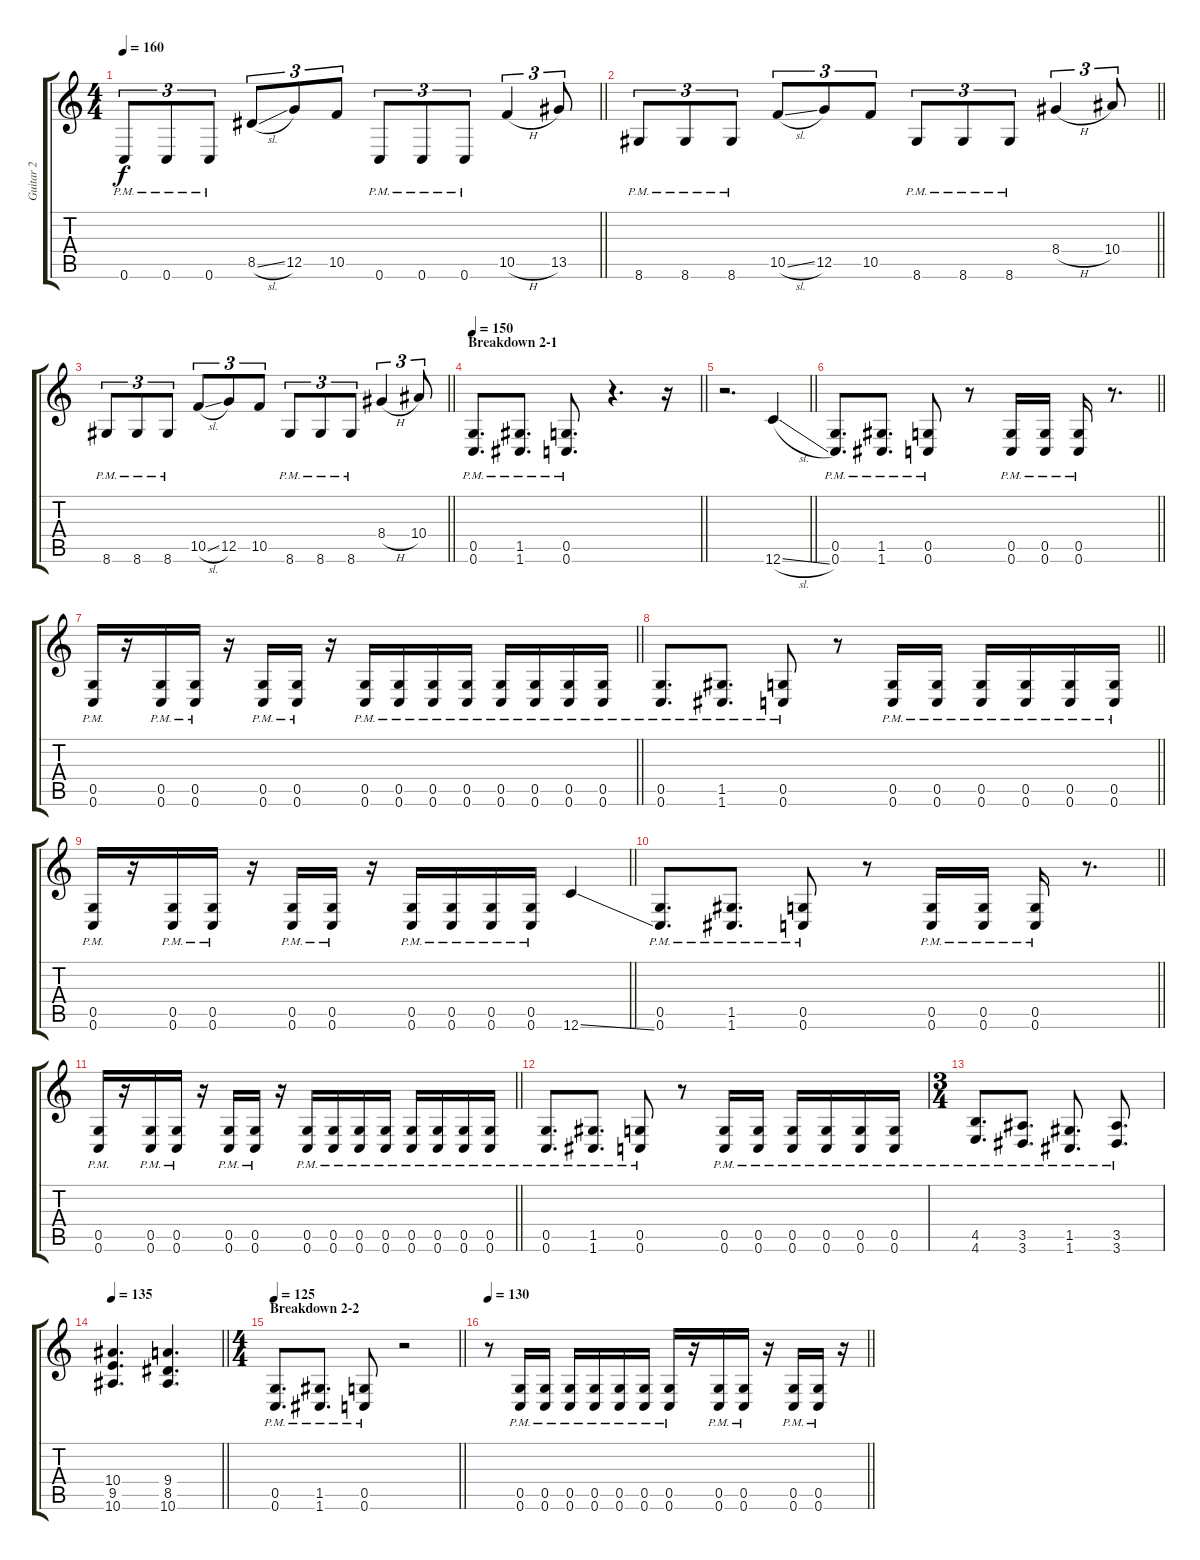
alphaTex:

\track ("Guitar 2" "Guitar 2") {instrument distortionguitar}
\staff {score tabs}
\tuning (D4 A3 F3 C3 G2 C2) {hide}
\ts (4 4)
\tempo 160
\clef g2
\barLineRight lightlight
\ks c
0.6{pm}.8{tu (3 2) dy f} 0.6{pm}.8{tu (3 2)} 0.6{pm}.8{tu (3 2)} 8.5{sl}.8{tu (3 2)} 12.5.8{tu (3 2)} 10.5.8{tu (3 2)} 0.6{pm}.8{tu (3 2)} 0.6{pm}.8{tu (3 2)} 0.6{pm}.8{tu (3 2)} 10.5{h}.4{tu (3 2)} 13.5.8{tu (3 2)} |
\barLineRight lightlight
8.6{pm}.8{tu (3 2)} 8.6{pm}.8{tu (3 2)} 8.6{pm}.8{tu (3 2)} 10.5{sl}.8{tu (3 2)} 12.5.8{tu (3 2)} 10.5.8{tu (3 2)} 8.6{pm}.8{tu (3 2)} 8.6{pm}.8{tu (3 2)} 8.6{pm}.8{tu (3 2)} 8.4{h}.4{tu (3 2)} 10.4.8{tu (3 2)} |
\barLineRight lightlight
8.6{pm}.8{tu (3 2)} 8.6{pm}.8{tu (3 2)} 8.6{pm}.8{tu (3 2)} 10.5{sl}.8{tu (3 2)} 12.5.8{tu (3 2)} 10.5.8{tu (3 2)} 8.6{pm}.8{tu (3 2)} 8.6{pm}.8{tu (3 2)} 8.6{pm}.8{tu (3 2)} 8.4{h}.4{tu (3 2)} 10.4.8{tu (3 2)} |
\section ("" "Breakdown 2-1")
\tempo 150
\barLineRight lightlight
(0.5{pm} 0.6{pm}).8{d} (1.5{pm} 1.6{pm}).8{d} (0.5{pm} 0.6{pm}).8{d} r.4{d} r.16 |
\barLineRight lightlight
r.2{d} 12.6{sl}.4 |
\barLineRight lightlight
(0.5{pm} 0.6{pm}).8{d} (1.5{pm} 1.6{pm}).8{d} (0.5{pm} 0.6{pm}).8 r.8 (0.5{pm} 0.6{pm}).16 (0.5{pm} 0.6{pm}).16 (0.5{pm} 0.6{pm}).16 r.8{d} |
\barLineRight lightlight
(0.5{pm} 0.6{pm}).16 r.16 (0.5{pm} 0.6{pm}).16 (0.5{pm} 0.6{pm}).16 r.16 (0.5{pm} 0.6{pm}).16 (0.5{pm} 0.6{pm}).16 r.16 (0.5{pm} 0.6{pm}).16 (0.5{pm} 0.6{pm}).16 (0.5{pm} 0.6{pm}).16 (0.5{pm} 0.6{pm}).16 (0.5{pm} 0.6{pm}).16 (0.5{pm} 0.6{pm}).16 (0.5{pm} 0.6{pm}).16 (0.5{pm} 0.6{pm}).16 |
\barLineRight lightlight
(0.5{pm} 0.6{pm}).8{d} (1.5{pm} 1.6{pm}).8{d} (0.5{pm} 0.6{pm}).8 r.8 (0.5{pm} 0.6{pm}).16 (0.5{pm} 0.6{pm}).16 (0.5{pm} 0.6{pm}).16 (0.5{pm} 0.6{pm}).16 (0.5{pm} 0.6{pm}).16 (0.5{pm} 0.6{pm}).16 |
\barLineRight lightlight
(0.5{pm} 0.6{pm}).16 r.16 (0.5{pm} 0.6{pm}).16 (0.5{pm} 0.6{pm}).16 r.16 (0.5{pm} 0.6{pm}).16 (0.5{pm} 0.6{pm}).16 r.16 (0.5{pm} 0.6{pm}).16 (0.5{pm} 0.6{pm}).16 (0.5{pm} 0.6{pm}).16 (0.5{pm} 0.6{pm}).16 12.6{ss}.4 |
\barLineRight lightlight
(0.5{pm} 0.6{pm}).8{d} (1.5{pm} 1.6{pm}).8{d} (0.5{pm} 0.6{pm}).8 r.8 (0.5{pm} 0.6{pm}).16 (0.5{pm} 0.6{pm}).16 (0.5{pm} 0.6{pm}).16 r.8{d} |
\barLineRight lightlight
(0.5{pm} 0.6{pm}).16 r.16 (0.5{pm} 0.6{pm}).16 (0.5{pm} 0.6{pm}).16 r.16 (0.5{pm} 0.6{pm}).16 (0.5{pm} 0.6{pm}).16 r.16 (0.5{pm} 0.6{pm}).16 (0.5{pm} 0.6{pm}).16 (0.5{pm} 0.6{pm}).16 (0.5{pm} 0.6{pm}).16 (0.5{pm} 0.6{pm}).16 (0.5{pm} 0.6{pm}).16 (0.5{pm} 0.6{pm}).16 (0.5{pm} 0.6{pm}).16 |
(0.5{pm} 0.6{pm}).8{d} (1.5{pm} 1.6{pm}).8{d} (0.5{pm} 0.6{pm}).8 r.8 (0.5{pm} 0.6{pm}).16 (0.5{pm} 0.6{pm}).16 (0.5{pm} 0.6{pm}).16 (0.5{pm} 0.6{pm}).16 (0.5{pm} 0.6{pm}).16 (0.5{pm} 0.6{pm}).16 |
\ts (3 4)
(4.5{pm} 4.6{pm}).8{d} (3.5{pm} 3.6{pm}).8{d} (1.5{pm} 1.6{pm}).8{d} (3.5{pm} 3.6{pm}).8{d} |
\tempo 135
\barLineRight lightlight
(10.4 9.5 10.6).4{d} (9.4 8.5 10.6).4{d} |
\ts (4 4)
\section ("" "Breakdown 2-2")
\tempo 125
\barLineRight lightlight
(0.5{pm} 0.6{pm}).8{d} (1.5{pm} 1.6{pm}).8{d} (0.5{pm} 0.6{pm}).8 r.2 |
\tempo 130
\barLineRight lightlight
r.8 (0.5{pm} 0.6{pm}).16 (0.5{pm} 0.6{pm}).16 (0.5{pm} 0.6{pm}).16 (0.5{pm} 0.6{pm}).16 (0.5{pm} 0.6{pm}).16 (0.5{pm} 0.6{pm}).16 (0.5{pm} 0.6{pm}).16 r.16 (0.5{pm} 0.6{pm}).16 (0.5{pm} 0.6{pm}).16 r.16 (0.5{pm} 0.6{pm}).16 (0.5{pm} 0.6{pm}).16 r.16
